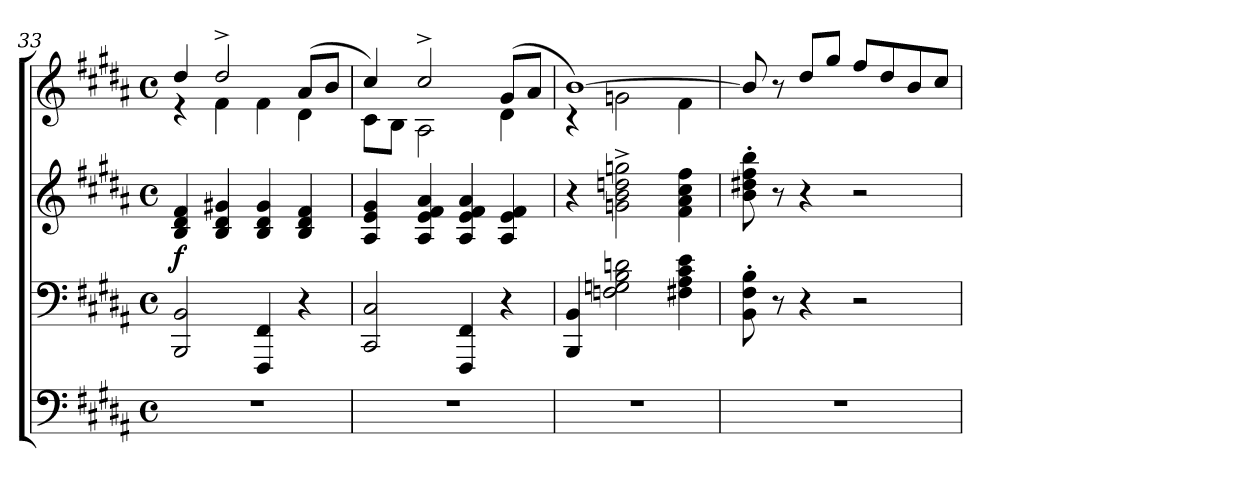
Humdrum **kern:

**kern	**kern	**kern	**dynam	**kern
*part3	*part2	*part2	*part2	*part1
*staff4	*staff3	*staff2	*staff2/3	*staff1
*clefF4	*clefF4	*clefG2	*	*clefG2
*k[f#c#g#d#a#]	*k[f#c#g#d#a#]	*k[f#c#g#d#a#]	*	*k[f#c#g#d#a#]
*M4/4	*M4/4	*M4/4	*	*M4/4
*met(c)	*met(c)	*met(c)	*	*met(c)
=33	=33	=33	=33	=33
*	*	*	*	*^
!	!	!	!LO:DY:a=2	!	!
1r	2BBB/< 2BB/<	4B/ 4d#/ 4f#/	f	4dd#/	4r
.	.	4B/ 4d#/ 4g#X/	.	2dd#^>/	4f#\
.	4FFF#/ 4FF#/	4B/ 4d#/ 4g#/	.	.	4f#\
.	4r	4B/ 4d#/ 4f#/	.	(>8a#/L	4d#\
.	.	.	.	8b/J	.
=34	=34	=34	=34	=34	=34
1r	2CC#/ 2C#/	4A#/ 4e/ 4g#/	.	4cc#/)	8c#\L
.	.	.	.	.	8B\J
.	.	4A#/ 4e/ 4f#/ 4a#/	.	2cc#^>/	2A#\
.	4FFF#/ 4FF#/	4A#/ 4e/ 4f#/ 4a#/	.	.	.
.	4r	4A#/ 4e/ 4f#/	.	(>8g#/L	4d#\
.	.	.	.	8a#/J	.
=35	=35	=35	=35	=35	=35
1r	4BBB/ 4BB/	4r	.	[>1b)	4r
.	2Fn\ 2Gn\ 2B\ 2dn\	2gn\^> 2b\^> 2ddn\^> 2ggn\^>	.	.	2gn\
.	4F#X\ 4A#\ 4c#\ 4e\	4f#\ 4a#\ 4cc#\ 4ff#\	.	.	4f#\
*	*	*	*	*v	*v
=36	=36	=36	=36	=36
1r	8BB\'> 8F#\'> 8B\'>	8b\'> 8dd#X\'> 8ff#\'> 8bb\'>	.	8b/]
.	8r	8r	.	8r
.	4r	4r	.	8dd#/L
.	.	.	.	8gg#/J
.	2r	2r	.	8ff#/L
.	.	.	.	8dd#/
.	.	.	.	8b/
.	.	.	.	8cc#/J
=	=	=	=	=
*-	*-	*-	*-	*-
